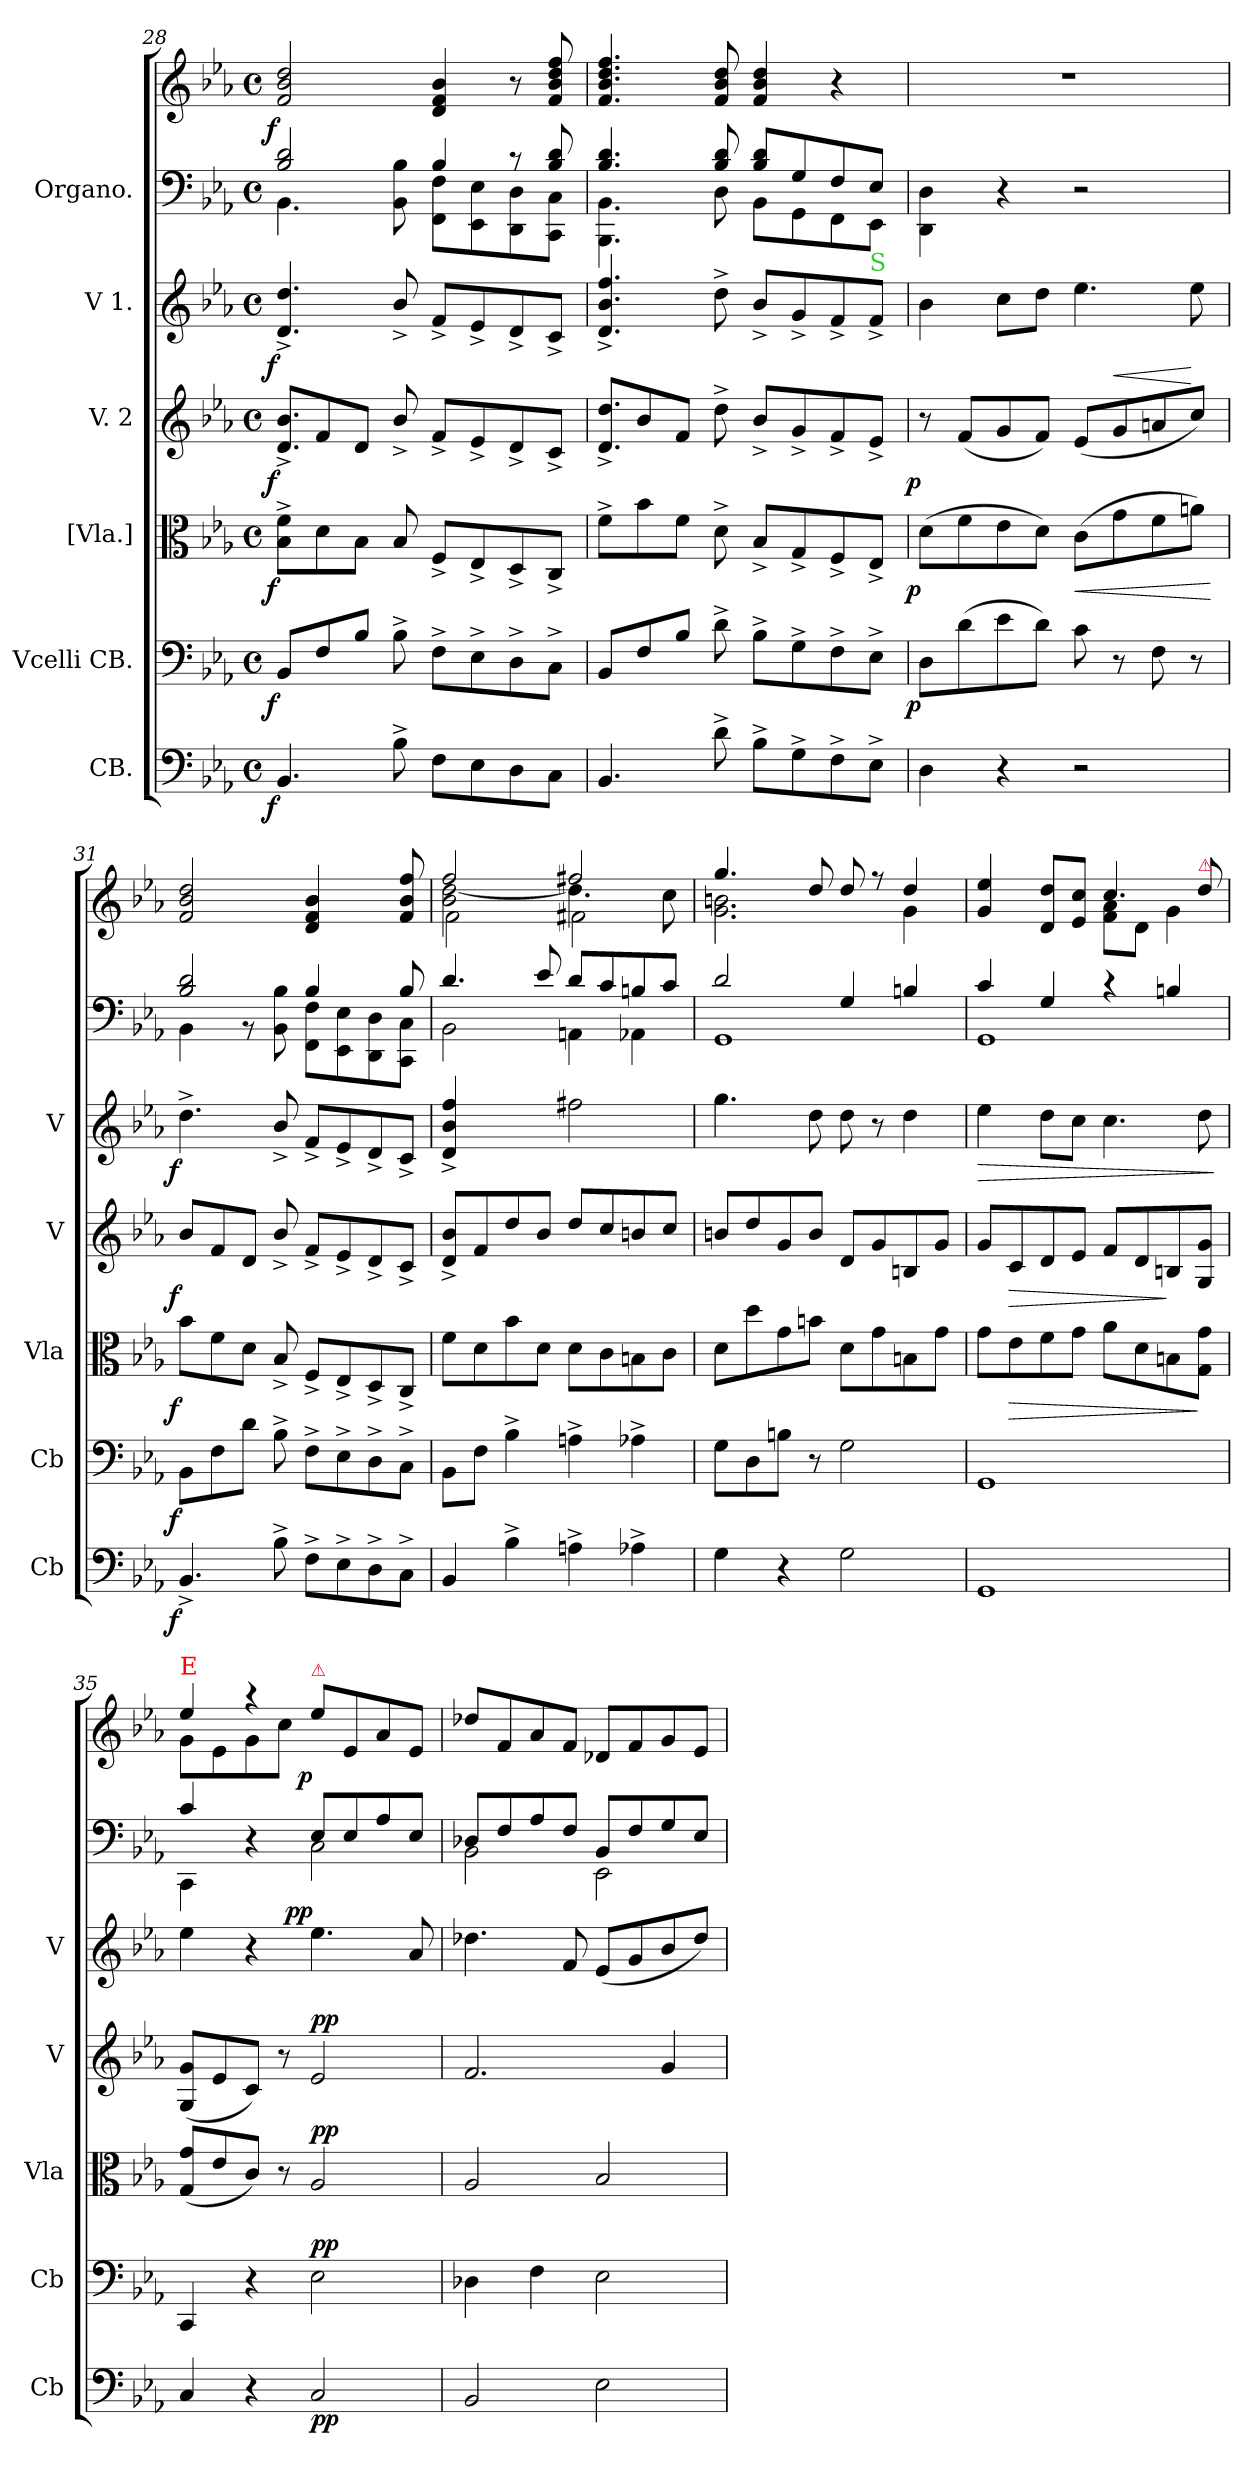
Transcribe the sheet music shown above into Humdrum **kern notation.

**kern	**dynam	**kern	**dynam	**kern	**dynam	**kern	**dynam	**kern	**dynam	**kern	**kern	**dynam
*part6	*part6	*part5	*part5	*part4	*part4	*part3	*part3	*part2	*part2	*part1	*part1	*part1
*staff7	*staff7	*staff6	*staff6	*staff5	*staff5	*staff4	*staff4	*staff3	*staff3	*staff2	*staff1	*staff1/2
*I"CB.	*	*I"Vcelli CB.	*	*I"[Vla.]	*	*I"V. 2	*	*I"V 1.	*	*I"Organo.	*	*
*I'Cb	*	*I'Cb	*	*I'Vla	*	*I'V	*	*I'V	*	*	*	*
*clefF4	*	*clefF4	*	*clefC3	*	*clefG2	*	*clefG2	*	*clefF4	*clefG2	*
*k[b-e-a-]	*	*k[b-e-a-]	*	*k[b-e-a-]	*	*k[b-e-a-]	*	*k[b-e-a-]	*	*k[b-e-a-]	*k[b-e-a-]	*
*M4/4	*	*M4/4	*	*M4/4	*	*M4/4	*	*M4/4	*	*M4/4	*M4/4	*
*met(c)	*	*met(c)	*	*met(c)	*	*met(c)	*	*met(c)	*	*met(c)	*met(c)	*
=28	=28	=28	=28	=28	=28	=28	=28	=28	=28	=28	=28	=28
!	!LO:DY:rj	!	!LO:DY:rj	!	!LO:DY:rj	!LO:N:vis=8.	!LO:DY:rj	!	!LO:DY:rj	!	!	!LO:DY:rj
*	*	*	*	*	*	*	*	*	*	*^	*	*
4.BB-/	f	8BB-/L	f	8B-^\ 8f^\L	f	8d^/ 8b-^/L	f	4.d^/ 4.dd^/	f	2B-/ 2d/	4.BB-\	2f/ 2b-/ 2dd/	f
.	.	8F/	.	8d\	.	8f/	.	.	.	.	.	.	.
.	.	8B-/J	.	8B-\J	.	8d/J	.	.	.	.	.	.	.
8B-^\	.	8B-^\	.	8B-/	.	8b-^/	.	8b-^/	.	.	8BB-\ 8B-\	.	.
8F\L	.	8F^\L	.	8F^/L	.	8f^/L	.	8f^/L	.	4B-/	8FF\ 8F\L	4d/ 4f/ 4b-/	.
8E-\	.	8E-^\	.	8E-^/	.	8e-^/	.	8e-^/	.	.	8EE-\ 8E-\	.	.
8D\	.	8D^\	.	8D^/	.	8d^/	.	8d^/	.	8r	8DD\ 8D\	8r	.
8C\J	.	8C^\J	.	8C^/J	.	8c^/J	.	8c^/J	.	8B-/ 8d/	8CC\ 8C\J	8f/ 8b-/ 8dd/ 8ff/	.
=29	=29	=29	=29	=29	=29	=29	=29	=29	=29	=29	=29	=29	=29
!	!	!	!	!	!	!LO:N:vis=8.	!	!	!	!	!	!	!
4.BB-/	.	8BB-/L	.	8f^\L	.	8d^/ 8dd^/L	.	4.d^/ 4.b-^/ 4.ff^/	.	4.B-/ 4.d/	4.BBB-\ 4.BB-\	4.f/ 4.b-/ 4.dd/ 4.ff/	.
.	.	8F/	.	8b-\	.	8b-/	.	.	.	.	.	.	.
.	.	8B-/J	.	8f\J	.	8f/J	.	.	.	.	.	.	.
8d^\	.	8d^\	.	8d^\	.	8dd^\	.	8dd^\	.	8B-/ 8d/	8D\	8f/ 8b-/ 8dd/	.
8B-^\L	.	8B-^\L	.	8B-^/L	.	8b-^/L	.	8b-^/L	.	8B-/ 8d/L	8BB-\L	4f/ 4b-/ 4dd/	.
8G^\	.	8G^\	.	8G^/	.	8g^/	.	8g^/	.	8G/	8GG\	.	.
8F^\	.	8F^\	.	8F^/	.	8f^/	.	8f^/	.	8F/	8FF\	4r	.
!	!	!	!	!	!	!	!	!LO:TX:a:color=limegreen:t=S	!	!	!	!	!
8E-^\J	.	8E-^\J	.	8E-^/J	.	8e-^/J	.	8f^/J	.	8E-/J	8EE-\J	.	.
=30	=30	=30	=30	=30	=30	=30	=30	=30	=30	=30	=30	=30	=30
!	!	!	!LO:DY:rj	!	!LO:DY:rj	!	!LO:DY:rj	!	!	!	!	!	!
*	*	*	*	*	*	*	*	*	*	*v	*v	*	*
4D\	.	8D\L	p	(8d\L	p	8r	p	4b-\	.	4DD\ 4D\	1r	.
.	.	(8d\	.	8f\	.	(8f/L	.	.	.	.	.	.
4r	.	8e-\	.	8e-\	.	8g/	.	8cc\L	.	4r	.	.
.	.	8d\J)	.	8d\J)	.	8f/J)	.	8dd\J	.	.	.	.
!	!	!	!	!	!LO:HP:b	!	!	!	!	!	!	!
2r	.	8c\	.	(8c\L	<	(8e-/L	.	4.ee-\	.	2r	.	.
!	!	!	!	!	!	!	!LO:HP:a	!	!	!	!	!
.	.	8r	.	8g\	.	8g/	<	.	.	.	.	.
.	.	8F\	.	8f\	.	8an/	.	.	.	.	.	.
.	.	8r	.	8an\J)	.	8cc/J)	[	8ee-\	.	.	.	.
.	.	.	.	.	[	.	.	.	.	.	.	.
=31	=31	=31	=31	=31	=31	=31	=31	=31	=31	=31	=31	=31
*	*	*	*	*	*	*	*	*	*	*^	*	*
!	!LO:DY:rj	!	!LO:DY:rj	!	!LO:DY:rj	!	!LO:DY:rj	!	!LO:DY:rj	!	!	!	!
4.BB-^/	f	8BB-\L	f	8b-\L	f	8b-/L	f	4.dd^\	f	2B-/ 2d/	4BB-\	2f/ 2b-/ 2dd/	.
.	.	8F\	.	8f\	.	8f/	.	.	.	.	.	.	.
.	.	8d\J	.	8d\J	.	8d/J	.	.	.	.	8r	.	.
8B-^\	.	8B-^\	.	8B-^/	.	8b-^/	.	8b-^/	.	.	8BB-\ 8B-\	.	.
!	!	!	!	!	!	!	!	!	!	!LO:N:vis=4	!	!LO:N:vis=4	!
8F^\L	.	8F^\L	.	8F^/L	.	8f^/L	.	8f^/L	.	4.B-/	8FF\ 8F\L	4.d/ 4.f/ 4.b-/	.
8E-^\	.	8E-^\	.	8E-^/	.	8e-^/	.	8e-^/	.	.	8EE-\ 8E-\	.	.
8D^\	.	8D^\	.	8D^/	.	8d^/	.	8d^/	.	.	8DD\ 8D\	.	.
8C^\J	.	8C^\J	.	8C^/J	.	8c^/J	.	8c^/J	.	8B-/	8CC\ 8C\J	8f/ 8b-/ 8ff/	.
=32	=32	=32	=32	=32	=32	=32	=32	=32	=32	=32	=32	=32	=32
!	!	!	!	!	!	!	!	!LO:N:vis=4	!	!	!	!	!
*	*	*	*	*	*	*	*	*	*	*	*	*^	*
*	*	*	*	*	*	*	*	*	*	*	*	*	*^	*
4BB-/	.	8BB-\L	.	8f\L	.	8d^/ 8b-^/L	.	2d^>/ 2b-^>/ 2ff^>/	.	4.d/	2BB-\	2ff/	2b-\ [2dd\	2f\	.
.	.	8F\J	.	8d\	.	8f/	.	.	.	.	.	.	.	.	.
4B-^\	.	4B-^\	.	8b-\	.	8dd/	.	.	.	.	.	.	.	.	.
.	.	.	.	8d\J	.	8b-/J	.	.	.	8e-/	.	.	.	.	.
4An^\	.	4An^\	.	8d\L	.	8dd/L	.	2ff#X\	.	8d/L	4AAn\	2ff#X/	4.dd\]	2f#X\	.
.	.	.	.	8c\	.	8cc/	.	.	.	8c/	.	.	.	.	.
4A-X^\	.	4A-X^\	.	8Bn\	.	8bn/	.	.	.	8Bn/	4AA-X\	.	.	.	.
.	.	.	.	8c\J	.	8cc/J	.	.	.	8c/J	.	.	8cc\	.	.
*	*	*	*	*	*	*	*	*	*	*	*	*	*v	*v	*
=33	=33	=33	=33	=33	=33	=33	=33	=33	=33	=33	=33	=33	=33	=33
4G\	.	8G\L	.	8d\L	.	8bn/L	.	4.gg\	.	2d/	1GG	4.gg/	2.g\ 2.bn\	.
.	.	8D\	.	8dd\	.	8dd/	.	.	.	.	.	.	.	.
4r	.	8Bn\J	.	8g\	.	8g/	.	.	.	.	.	.	.	.
.	.	8r	.	8bn\J	.	8b/J	.	8dd\	.	.	.	8dd/	.	.
2G\	.	2G\	.	8d\L	.	8d/L	.	8dd\	.	4G/	.	8dd/	.	.
.	.	.	.	8g\	.	8g/	.	8r	.	.	.	8r	.	.
.	.	.	.	8Bn\	.	8Bn/	.	4dd\	.	4Bn/	.	4dd/	4g\	.
.	.	.	.	8g\J	.	8g/J	.	.	.	.	.	.	.	.
=34	=34	=34	=34	=34	=34	=34	=34	=34	=34	=34	=34	=34	=34	=34
!	!	!	!	!	!	!	!	!	!LO:HP:b	!	!	!	!	!
1GG	.	1GG	.	8g\L	.	8g/L	.	4ee-\	>	4c/	1GG	4g/ 4ee-/	2ryy	.
!	!	!	!	!	!LO:HP:b	!	!LO:HP:b	!	!	!	!	!	!	!
.	.	.	.	8e-\	>	8c/	>	.	.	.	.	.	.	.
.	.	.	.	8f\	.	8d/	.	8dd\L	.	4G/	.	8d/ 8dd/L	.	.
.	.	.	.	8g\J	.	8e-/J	.	8cc\J	.	.	.	8e-/ 8cc/J	.	.
.	.	.	.	8a-\L	.	8f/L	.	4.cc\	.	4r	.	4.cc/	8f\ 8a-\L	.
.	.	.	.	8d\	.	8d/	.	.	.	.	.	.	8d\J	.
.	.	.	.	8Bn\	.	8Bn/	]	.	.	4Bn/	.	.	4g\	.
!	!	!	!	!	!	!	!	!	!	!	!	!LO:TX:a:color=crimson:t=⚠	!	!
.	.	.	.	8G\ 8g\J	]	8G/ 8g/J	.	8dd\	.	.	.	8dd/	.	.
*	*	*	*	*	*	*	*	*	*	*v	*v	*	*	*
*	*	*	*	*	*	*	*	*	*	*	*v	*v	*
.	.	.	.	.	.	.	.	.	]	.	.	.
=35	=35	=35	=35	=35	=35	=35	=35	=35	=35	=35	=35	=35
*	*	*	*	*	*	*	*	*	*	*^	*^	*
!	!	!	!	!	!	!	!	!	!	!	!	!LO:TX:a:color=red:t=E	!	!
4C/	.	4CC/	.	(8G/ 8g/L	.	(8G/ 8g/L	.	4ee-\	.	4c/	4CC\	4ee-/	8g\L	.
.	.	.	.	8e-/	.	8e-/	.	.	.	.	.	.	8e-\	.
4r	.	4r	.	8c/J)	.	8c/J)	.	4r	.	4r	4ryy	4r	8g\	.
.	.	.	.	8r	.	8r	.	.	.	.	.	.	8cc\J	.
!	!	!	!	!	!	!	!	!	!	!	!	!LO:TX:a:color=crimson:t=⚠	!	!
!	!	!	!LO:DY:a	!	!LO:DY:a	!	!LO:DY:a	!	!LO:DY:a:rj	!	!	!	!	!LO:DY:rj
2C/	pp	2E-\	pp	2A-/	pp	2e-/	pp	4.ee-\	pp	8E-/L	2C\	8ee-\L	2ryy	p
.	.	.	.	.	.	.	.	.	.	8E-/	.	8e-/	.	.
.	.	.	.	.	.	.	.	.	.	8A-/	.	8a-/	.	.
.	.	.	.	.	.	.	.	8a-/	.	8E-/J	.	8e-/J	.	.
*	*	*	*	*	*	*	*	*	*	*	*	*v	*v	*
=36	=36	=36	=36	=36	=36	=36	=36	=36	=36	=36	=36	=36	=36
2BB-/	.	4D-X\	.	2A-/	.	2.f/	.	4.dd-X\	.	8D-X/L	2BB-\	8dd-X/L	.
.	.	.	.	.	.	.	.	.	.	8F/	.	8f/	.
.	.	4F\	.	.	.	.	.	.	.	8A-/	.	8a-/	.
.	.	.	.	.	.	.	.	8f/	.	8F/J	.	8f/J	.
2E-\	.	2E-\	.	2B-/	.	.	.	(8e-/L	.	8BB-/L	2EE-\	8d-X/L	.
.	.	.	.	.	.	.	.	8g/	.	8F/	.	8f/	.
.	.	.	.	.	.	4g/	.	8b-/	.	8G/	.	8g/	.
.	.	.	.	.	.	.	.	8dd-/J)	.	8E-/J	.	8e-/J	.
*	*	*	*	*	*	*	*	*	*	*v	*v	*	*
=	=	=	=	=	=	=	=	=	=	=	=	=
*-	*-	*-	*-	*-	*-	*-	*-	*-	*-	*-	*-	*-
